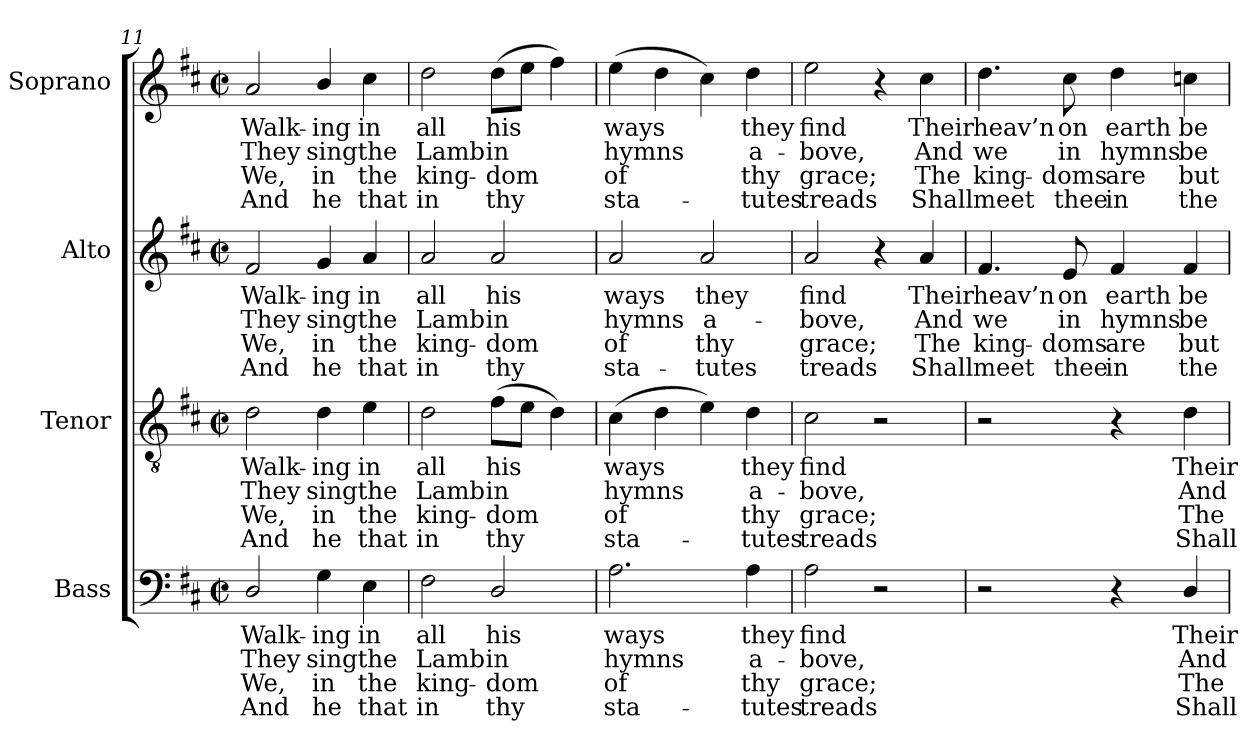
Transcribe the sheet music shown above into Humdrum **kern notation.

**kern	**text	**text	**text	**text	**kern	**text	**text	**text	**text	**kern	**text	**text	**text	**text	**kern	**text	**text	**text	**text
*part4	*part4	*part4	*part4	*part4	*part3	*part3	*part3	*part3	*part3	*part2	*part2	*part2	*part2	*part2	*part1	*part1	*part1	*part1	*part1
*staff4	*staff4	*staff4	*staff4	*staff4	*staff3	*staff3	*staff3	*staff3	*staff3	*staff2	*staff2	*staff2	*staff2	*staff2	*staff1	*staff1	*staff1	*staff1	*staff1
*I"Bass	*	*	*	*	*I"Tenor	*	*	*	*	*I"Alto	*	*	*	*	*I"Soprano	*	*	*	*
*I'B.	*	*	*	*	*I'T.	*	*	*	*	*I'A.	*	*	*	*	*I'S.	*	*	*	*
*clefF4	*	*	*	*	*clefGv2	*	*	*	*	*clefG2	*	*	*	*	*clefG2	*	*	*	*
*	*	*	*	*	*ITrd7c12	*	*	*	*	*	*	*	*	*	*	*	*	*	*
*k[f#c#]	*	*	*	*	*k[f#c#]	*	*	*	*	*k[f#c#]	*	*	*	*	*k[f#c#]	*	*	*	*
*D:	*	*	*	*	*D:	*	*	*	*	*D:	*	*	*	*	*D:	*	*	*	*
*M2/2	*	*	*	*	*M2/2	*	*	*	*	*M2/2	*	*	*	*	*M2/2	*	*	*	*
*met(c|)	*	*	*	*	*met(c|)	*	*	*	*	*met(c|)	*	*	*	*	*met(c|)	*	*	*	*
=11	=11	=11	=11	=11	=11	=11	=11	=11	=11	=11	=11	=11	=11	=11	=11	=11	=11	=11	=11
!	!LO:LY:b:color=#000000	!LO:LY:b:color=#000000	!LO:LY:b:color=#000000	!LO:LY:b:color=#000000	!	!	!	!	!	!	!	!	!	!	!	!	!	!	!
!	!	!	!	!	!	!LO:LY:b:color=#000000	!LO:LY:b:color=#000000	!LO:LY:b:color=#000000	!LO:LY:b:color=#000000	!	!	!	!	!	!	!	!	!	!
!	!	!	!	!	!	!	!	!	!	!	!LO:LY:b:color=#000000	!LO:LY:b:color=#000000	!LO:LY:b:color=#000000	!LO:LY:b:color=#000000	!	!	!	!	!
!	!	!	!	!	!	!	!	!	!	!	!	!	!	!	!	!LO:LY:b:color=#000000	!LO:LY:b:color=#000000	!LO:LY:b:color=#000000	!LO:LY:b:color=#000000
2Di/	Walk-	They	We,	And	2Di\	Walk-	They	We,	And	2f#i/	Walk-	They	We,	And	2ai/	Walk-	They	We,	And
!	!LO:LY:b:color=#000000	!LO:LY:b:color=#000000	!LO:LY:b:color=#000000	!LO:LY:b:color=#000000	!	!	!	!	!	!	!	!	!	!	!	!	!	!	!
!	!	!	!	!	!	!LO:LY:b:color=#000000	!LO:LY:b:color=#000000	!LO:LY:b:color=#000000	!LO:LY:b:color=#000000	!	!	!	!	!	!	!	!	!	!
!	!	!	!	!	!	!	!	!	!	!	!LO:LY:b:color=#000000	!LO:LY:b:color=#000000	!LO:LY:b:color=#000000	!LO:LY:b:color=#000000	!	!	!	!	!
!	!	!	!	!	!	!	!	!	!	!	!	!	!	!	!	!LO:LY:b:color=#000000	!LO:LY:b:color=#000000	!LO:LY:b:color=#000000	!LO:LY:b:color=#000000
4Gi\	-ing	sing	in	he	4Di\	-ing	sing	in	he	4gi/	-ing	sing	in	he	4bi/	-ing	sing	in	he
!	!LO:LY:b:color=#000000	!LO:LY:b:color=#000000	!LO:LY:b:color=#000000	!LO:LY:b:color=#000000	!	!	!	!	!	!	!	!	!	!	!	!	!	!	!
!	!	!	!	!	!	!LO:LY:b:color=#000000	!LO:LY:b:color=#000000	!LO:LY:b:color=#000000	!LO:LY:b:color=#000000	!	!	!	!	!	!	!	!	!	!
!	!	!	!	!	!	!	!	!	!	!	!LO:LY:b:color=#000000	!LO:LY:b:color=#000000	!LO:LY:b:color=#000000	!LO:LY:b:color=#000000	!	!	!	!	!
!	!	!	!	!	!	!	!	!	!	!	!	!	!	!	!	!LO:LY:b:color=#000000	!LO:LY:b:color=#000000	!LO:LY:b:color=#000000	!LO:LY:b:color=#000000
4Ei\	in	the	the	that	4Ei\	in	the	the	that	4ai/	in	the	the	that	4cc#i\	in	the	the	that
=12	=12	=12	=12	=12	=12	=12	=12	=12	=12	=12	=12	=12	=12	=12	=12	=12	=12	=12	=12
!	!LO:LY:b:color=#000000	!LO:LY:b:color=#000000	!LO:LY:b:color=#000000	!LO:LY:b:color=#000000	!	!	!	!	!	!	!	!	!	!	!	!	!	!	!
!	!	!	!	!	!	!LO:LY:b:color=#000000	!LO:LY:b:color=#000000	!LO:LY:b:color=#000000	!LO:LY:b:color=#000000	!	!	!	!	!	!	!	!	!	!
!	!	!	!	!	!	!	!	!	!	!	!LO:LY:b:color=#000000	!LO:LY:b:color=#000000	!LO:LY:b:color=#000000	!LO:LY:b:color=#000000	!	!	!	!	!
!	!	!	!	!	!	!	!	!	!	!	!	!	!	!	!	!LO:LY:b:color=#000000	!LO:LY:b:color=#000000	!LO:LY:b:color=#000000	!LO:LY:b:color=#000000
2F#i\	all	Lamb	king-	-in	2Di\	all	Lamb	king-	-in	2ai/	all	Lamb	king-	-in	2ddi\	all	Lamb	king-	-in
!	!LO:LY:b:color=#000000	!LO:LY:b:color=#000000	!LO:LY:b:color=#000000	!LO:LY:b:color=#000000	!	!	!	!	!	!	!	!	!	!	!	!	!	!	!
!	!	!	!	!	!	!LO:LY:b:color=#000000	!LO:LY:b:color=#000000	!LO:LY:b:color=#000000	!LO:LY:b:color=#000000	!	!	!	!	!	!	!	!	!	!
!	!	!	!	!	!	!	!	!	!	!	!LO:LY:b:color=#000000	!LO:LY:b:color=#000000	!LO:LY:b:color=#000000	!LO:LY:b:color=#000000	!	!	!	!	!
!	!	!	!	!	!	!	!	!	!	!	!	!	!	!	!	!LO:LY:b:color=#000000	!LO:LY:b:color=#000000	!LO:LY:b:color=#000000	!LO:LY:b:color=#000000
2Di/	his	in	dom	thy	(8F#i\L	his	in	dom	thy	2ai/	his	in	dom	thy	(8ddi\L	his	in	dom	thy
.	.	.	.	.	8Ei\J	.	.	.	.	.	.	.	.	.	8eei\J	.	.	.	.
.	.	.	.	.	4Di\)	.	.	.	.	.	.	.	.	.	4ff#i\)	.	.	.	.
=13	=13	=13	=13	=13	=13	=13	=13	=13	=13	=13	=13	=13	=13	=13	=13	=13	=13	=13	=13
!	!LO:LY:b:color=#000000	!LO:LY:b:color=#000000	!LO:LY:b:color=#000000	!LO:LY:b:color=#000000	!	!	!	!	!	!	!	!	!	!	!	!	!	!	!
!	!	!	!	!	!	!LO:LY:b:color=#000000	!LO:LY:b:color=#000000	!LO:LY:b:color=#000000	!LO:LY:b:color=#000000	!	!	!	!	!	!	!	!	!	!
!	!	!	!	!	!	!	!	!	!	!	!LO:LY:b:color=#000000	!LO:LY:b:color=#000000	!LO:LY:b:color=#000000	!LO:LY:b:color=#000000	!	!	!	!	!
!	!	!	!	!	!	!	!	!	!	!	!	!	!	!	!	!LO:LY:b:color=#000000	!LO:LY:b:color=#000000	!LO:LY:b:color=#000000	!LO:LY:b:color=#000000
2.Ai\	ways	hymns	of	sta-	(4C#i\	ways	hymns	of	sta-	2ai/	ways	hymns	of	sta-	(4eei\	ways	hymns	of	sta-
.	.	.	.	.	4Di\	.	.	.	.	.	.	.	.	.	4ddi\	.	.	.	.
!	!	!	!	!	!	!	!	!	!	!	!LO:LY:b:color=#000000	!LO:LY:b:color=#000000	!LO:LY:b:color=#000000	!LO:LY:b:color=#000000	!	!	!	!	!
.	.	.	.	.	4Ei\)	.	.	.	.	2ai/	they	a-	-thy	tutes	4cc#i\)	.	.	.	.
!	!LO:LY:b:color=#000000	!LO:LY:b:color=#000000	!LO:LY:b:color=#000000	!LO:LY:b:color=#000000	!	!	!	!	!	!	!	!	!	!	!	!	!	!	!
!	!	!	!	!	!	!LO:LY:b:color=#000000	!LO:LY:b:color=#000000	!LO:LY:b:color=#000000	!LO:LY:b:color=#000000	!	!	!	!	!	!	!	!	!	!
!	!	!	!	!	!	!	!	!	!	!	!	!	!	!	!	!LO:LY:b:color=#000000	!LO:LY:b:color=#000000	!LO:LY:b:color=#000000	!LO:LY:b:color=#000000
4Ai\	they	a-	thy	-tutes	4Di\	they	a-	thy	-tutes	.	.	.	.	.	4ddi\	they	a-	thy	-tutes
=14	=14	=14	=14	=14	=14	=14	=14	=14	=14	=14	=14	=14	=14	=14	=14	=14	=14	=14	=14
!	!LO:LY:b:color=#000000	!LO:LY:b:color=#000000	!LO:LY:b:color=#000000	!LO:LY:b:color=#000000	!	!	!	!	!	!	!	!	!	!	!	!	!	!	!
!	!	!	!	!	!	!LO:LY:b:color=#000000	!LO:LY:b:color=#000000	!LO:LY:b:color=#000000	!LO:LY:b:color=#000000	!	!	!	!	!	!	!	!	!	!
!	!	!	!	!	!	!	!	!	!	!	!LO:LY:b:color=#000000	!LO:LY:b:color=#000000	!LO:LY:b:color=#000000	!LO:LY:b:color=#000000	!	!	!	!	!
!	!	!	!	!	!	!	!	!	!	!	!	!	!	!	!	!LO:LY:b:color=#000000	!LO:LY:b:color=#000000	!LO:LY:b:color=#000000	!LO:LY:b:color=#000000
2Ai\	find	-bove,	grace;	treads	2C#i\	find	-bove,	grace;	treads	2ai/	find	-bove,	grace;	treads	2eei\	find	-bove,	grace;	treads
2r	.	.	.	.	2r	.	.	.	.	4r	.	.	.	.	4r	.	.	.	.
!	!	!	!	!	!	!	!	!	!	!	!LO:LY:b:color=#000000	!LO:LY:b:color=#000000	!LO:LY:b:color=#000000	!LO:LY:b:color=#000000	!	!	!	!	!
!	!	!	!	!	!	!	!	!	!	!	!	!	!	!	!	!LO:LY:b:color=#000000	!LO:LY:b:color=#000000	!LO:LY:b:color=#000000	!LO:LY:b:color=#000000
.	.	.	.	.	.	.	.	.	.	4ai/	Their	And	The	Shall	4cc#i\	Their	And	The	Shall
=15	=15	=15	=15	=15	=15	=15	=15	=15	=15	=15	=15	=15	=15	=15	=15	=15	=15	=15	=15
!	!	!	!	!	!	!	!	!	!	!	!LO:LY:b:color=#000000	!LO:LY:b:color=#000000	!LO:LY:b:color=#000000	!LO:LY:b:color=#000000	!	!	!	!	!
!	!	!	!	!	!	!	!	!	!	!	!	!	!	!	!	!LO:LY:b:color=#000000	!LO:LY:b:color=#000000	!LO:LY:b:color=#000000	!LO:LY:b:color=#000000
2r	.	.	.	.	2r	.	.	.	.	4.f#i/	heav’n	we	king-	-meet	4.ddi\	heav’n	we	king-	-meet
!	!	!	!	!	!	!	!	!	!	!	!LO:LY:b:color=#000000	!LO:LY:b:color=#000000	!LO:LY:b:color=#000000	!LO:LY:b:color=#000000	!	!	!	!	!
!	!	!	!	!	!	!	!	!	!	!	!	!	!	!	!	!LO:LY:b:color=#000000	!LO:LY:b:color=#000000	!LO:LY:b:color=#000000	!LO:LY:b:color=#000000
.	.	.	.	.	.	.	.	.	.	8ei/	on	in	doms	thee	8cc#i\	on	in	doms	thee
!	!	!	!	!	!	!	!	!	!	!	!LO:LY:b:color=#000000	!LO:LY:b:color=#000000	!LO:LY:b:color=#000000	!LO:LY:b:color=#000000	!	!	!	!	!
!	!	!	!	!	!	!	!	!	!	!	!	!	!	!	!	!LO:LY:b:color=#000000	!LO:LY:b:color=#000000	!LO:LY:b:color=#000000	!LO:LY:b:color=#000000
4r	.	.	.	.	4r	.	.	.	.	4f#i/	earth	hymns	are	in	4ddi\	earth	hymns	are	in
!	!LO:LY:b:color=#000000	!LO:LY:b:color=#000000	!LO:LY:b:color=#000000	!LO:LY:b:color=#000000	!	!	!	!	!	!	!	!	!	!	!	!	!	!	!
!	!	!	!	!	!	!LO:LY:b:color=#000000	!LO:LY:b:color=#000000	!LO:LY:b:color=#000000	!LO:LY:b:color=#000000	!	!	!	!	!	!	!	!	!	!
!	!	!	!	!	!	!	!	!	!	!	!LO:LY:b:color=#000000	!LO:LY:b:color=#000000	!LO:LY:b:color=#000000	!LO:LY:b:color=#000000	!	!	!	!	!
!	!	!	!	!	!	!	!	!	!	!	!	!	!	!	!	!LO:LY:b:color=#000000	!LO:LY:b:color=#000000	!LO:LY:b:color=#000000	!LO:LY:b:color=#000000
4Di/	Their	And	The	Shall	4Di\	Their	And	The	Shall	4f#i/	be-	be-	but	the	4ccni\	be-	be-	but	the
=	=	=	=	=	=	=	=	=	=	=	=	=	=	=	=	=	=	=	=
*-	*-	*-	*-	*-	*-	*-	*-	*-	*-	*-	*-	*-	*-	*-	*-	*-	*-	*-	*-
